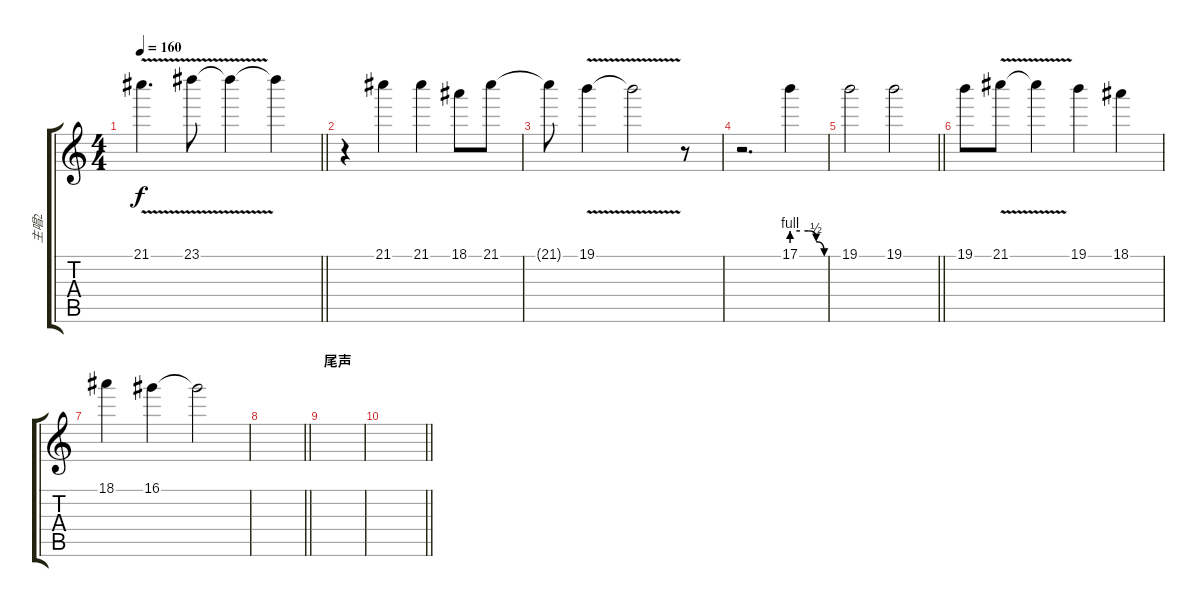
\track ("主唱2" "主唱2") {instrument contrabass}
\staff {score tabs}
\tuning (E4 B3 G3 D3 A2 E2) {hide}
\ts (4 4)
\tempo 160
\clef g2
\barLineRight lightlight
\ks c
21.1{v}.4{d dy f} 23.1{v}.8 23.1{t}.4 23.1{t}.4 |
r.4 21.1.4 21.1.4 18.1.8 21.1.8 |
21.1{t}.8 19.1{v}.4 19.1{t}.2 r.8 |
r.2{d} 17.1{be (custom 0 4 15 4 30 4 45 2 60 0)}.4 |
\barLineRight lightlight
19.1.2 19.1.2 |
19.1.8 21.1{v}.8 21.1{t}.4 19.1.4 18.1.4 |
18.1.4 16.1.4 16.1{t}.2 |
\barLineRight lightlight
|
\section ("" "尾声")
|
\barLineRight lightlight
